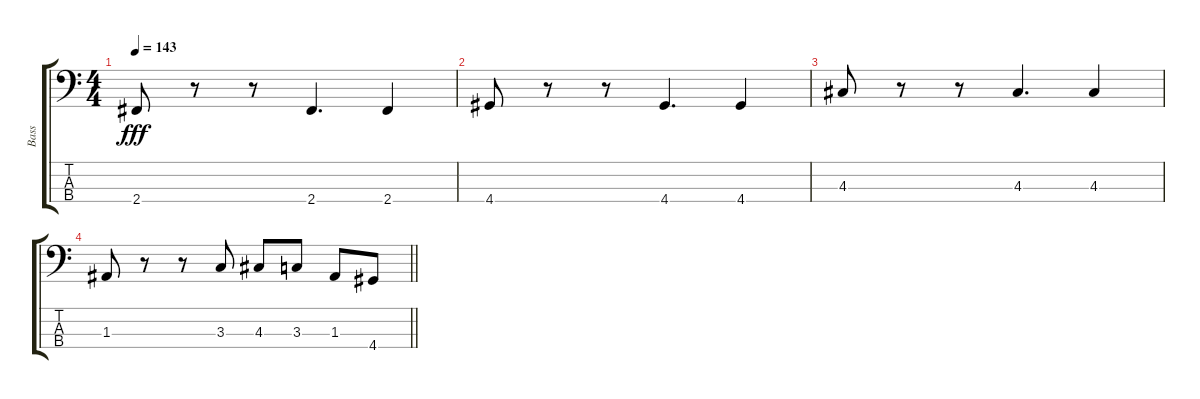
\track ("Bass" "Bass") {instrument electricbassfinger}
\staff {score tabs}
\tuning (G2 D2 A1 E1) {hide}
\ts (4 4)
\tempo 143
\clef f4
\ks c
2.4.8{dy fff} r.8 r.8 2.4.4{d} 2.4.4 |
4.4.8 r.8 r.8 4.4.4{d} 4.4.4 |
4.3.8 r.8 r.8 4.3.4{d} 4.3.4 |
\barLineRight lightlight
1.3.8 r.8 r.8 3.3.8 4.3.8 3.3.8 1.3.8 4.4.8
